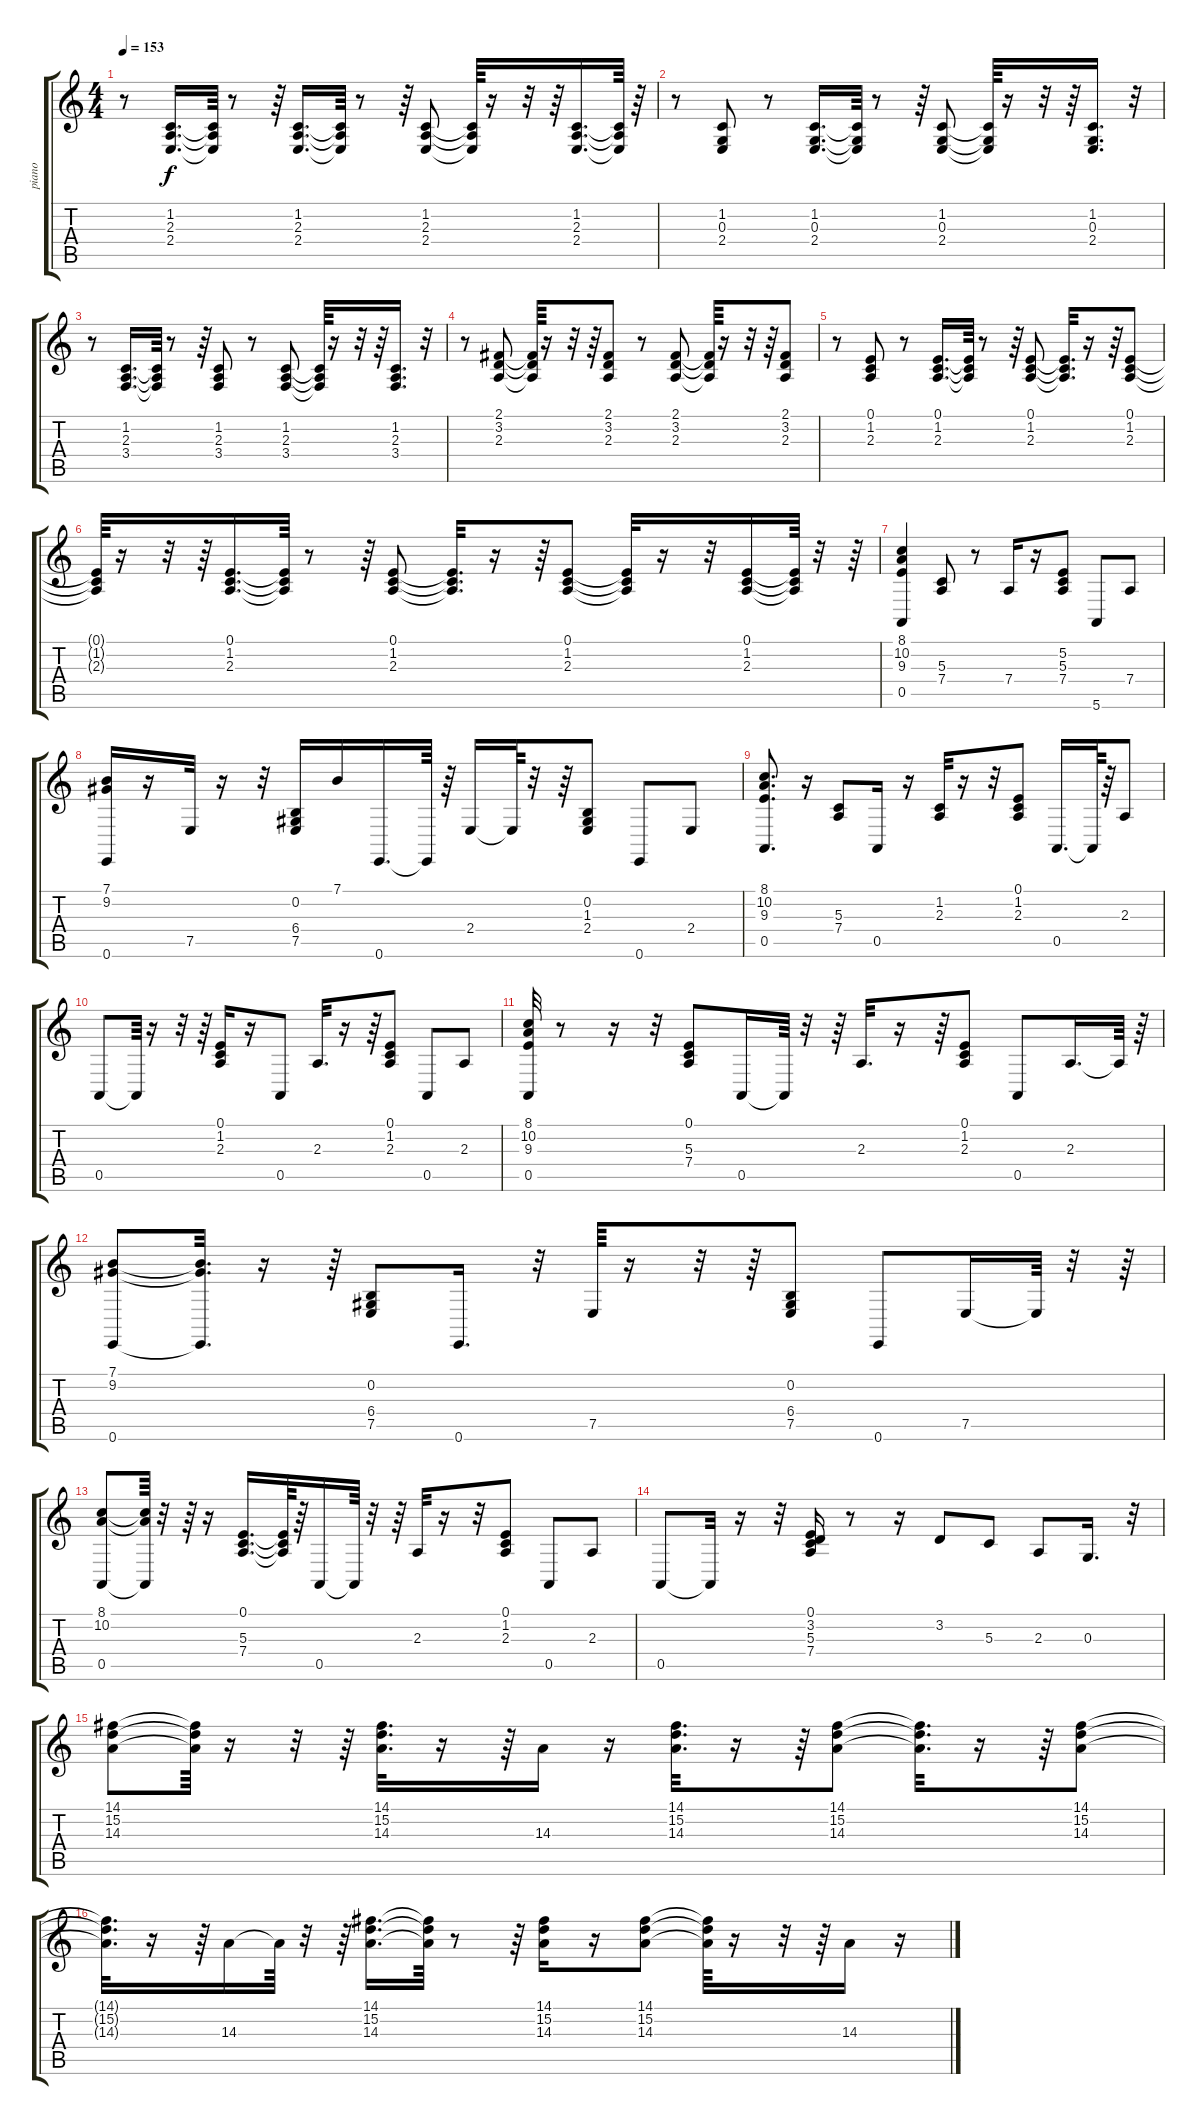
\track ("piano" "piano") {instrument acousticgrandpiano}
\staff {score tabs}
\tuning (E4 B3 G3 D3 A2 E2) {hide}
\ts (4 4)
\tempo 153
\clef g2
\ks c
r.8{dy f} (1.2 2.3 2.4).16{d} (1.2{t} 2.3{t} 2.4{t}).64 r.8 r.64 (1.2 2.3 2.4).16{d} (1.2{t} 2.3{t} 2.4{t}).64 r.8 r.64 (1.2 2.3 2.4).8 (1.2{t} 2.3{t} 2.4{t}).64 r.16 r.32 r.64 (1.2 2.3 2.4).16{d} (1.2{t} 2.3{t} 2.4{t}).64 r.64 |
r.8 (1.2 0.3 2.4).8 r.8 (1.2 0.3 2.4).16{d} (1.2{t} 0.3{t} 2.4{t}).64 r.8 r.64 (1.2 0.3 2.4).8 (1.2{t} 0.3{t} 2.4{t}).64 r.16 r.32 r.64 (1.2 0.3 2.4).16{d} r.32 |
r.8 (1.2 2.3 3.4).16{d} (1.2{t} 2.3{t} 3.4{t}).64 r.8 r.64 (1.2 2.3 3.4).8 r.8 (1.2 2.3 3.4).8 (1.2{t} 2.3{t} 3.4{t}).64 r.16 r.32 r.64 (1.2 2.3 3.4).16{d} r.32 |
r.8 (2.1 3.2 2.3).8 (2.1{t} 3.2{t} 2.3{t}).64 r.16 r.32 r.64 (2.1 3.2 2.3).8 r.8 (2.1 3.2 2.3).8 (2.1{t} 3.2{t} 2.3{t}).64 r.16 r.32 r.64 (2.1 3.2 2.3).8 |
r.8 (0.1 1.2 2.3).8 r.8 (0.1 1.2 2.3).16{d} (0.1{t} 1.2{t} 2.3{t}).64 r.8 r.64 (0.1 1.2 2.3).8 (0.1{t} 1.2{t} 2.3{t}).32{d} r.16 r.64 (0.1 1.2 2.3).8 |
(0.1{t} 1.2{t} 2.3{t}).64 r.16 r.32 r.64 (0.1 1.2 2.3).16{d} (0.1{t} 1.2{t} 2.3{t}).64 r.8 r.64 (0.1 1.2 2.3).8 (0.1{t} 1.2{t} 2.3{t}).32{d} r.16 r.64 (0.1 1.2 2.3).8 (0.1{t} 1.2{t} 2.3{t}).32 r.16 r.32 (0.1 1.2 2.3).16 (0.1{t} 1.2{t} 2.3{t}).64 r.32 r.64 |
(8.1 10.2 9.3 0.5).4 (5.3 7.4).8 r.8 7.4.16 r.16 (5.2 5.3 7.4).8 5.6.8 7.4.8 |
(7.1 9.2 0.6).16 r.16 7.5.32 r.16 r.32 (0.2 6.4 7.5).16 7.1.16 0.6.16{d} 0.6{t}.64 r.64 2.4.16 2.4{t}.64 r.32 r.64 (0.2 1.3 2.4).8 0.6.8 2.4.8 |
(8.1 10.2 9.3 0.5).8{d} r.16 (5.3 7.4).8 0.5.16 r.16 (1.2 2.3).32 r.16 r.32 (0.1 1.2 2.3).8 0.5.16{d} 0.5{t}.64 r.64 2.3.8 |
0.5.8 0.5{t}.64 r.16 r.32 r.64 (0.1 1.2 2.3).16 r.16 0.5.8 2.3.32{d} r.16 r.64 (0.1 1.2 2.3).8 0.5.8 2.3.8 |
(8.1 10.2 9.3 0.5).32 r.8 r.16 r.32 (0.1 5.3 7.4).8 0.5.16 0.5{t}.64 r.32 r.64 2.3.32{d} r.16 r.64 (0.1 1.2 2.3).8 0.5.8 2.3.16{d} 2.3{t}.64 r.64 |
(7.1 9.2 0.6).8 (7.1{t} 9.2{t} 0.6{t}).32{d} r.16 r.64 (0.2 6.4 7.5).8 0.6.16{d} r.32 7.5.64 r.16 r.32 r.64 (0.2 6.4 7.5).8 0.6.8 7.5.16 7.5{t}.64 r.32 r.64 |
(8.1 10.2 0.5).8 (8.1{t} 10.2{t} 0.5{t}).64 r.32 r.64 r.16 (0.1 5.3 7.4).16{d} (0.1{t} 5.3{t} 7.4{t}).64 r.64 0.5.16 0.5{t}.64 r.32 r.64 2.3.32 r.16 r.32 (0.1 1.2 2.3).8 0.5.8 2.3.8 |
0.5.8 0.5{t}.32 r.16 r.32 (0.1 3.2 5.3 7.4).16 r.8 r.16 3.2.8 5.3.8 2.3.8 0.3.16{d} r.32 |
(14.1 15.2 14.3).8 (14.1{t} 15.2{t} 14.3{t}).64 r.16 r.32 r.64 (14.1 15.2 14.3).32{d} r.16 r.64 14.3.16 r.16 (14.1 15.2 14.3).32{d} r.16 r.64 (14.1 15.2 14.3).8 (14.1{t} 15.2{t} 14.3{t}).32{d} r.16 r.64 (14.1 15.2 14.3).8 |
(14.1{t} 15.2{t} 14.3{t}).32{d} r.16 r.64 14.3.16 14.3{t}.64 r.32 r.64 (14.1 15.2 14.3).16{d} (14.1{t} 15.2{t} 14.3{t}).64 r.8 r.64 (14.1 15.2 14.3).16 r.16 (14.1 15.2 14.3).8 (14.1{t} 15.2{t} 14.3{t}).64 r.16 r.32 r.64 14.3.16 r.16
